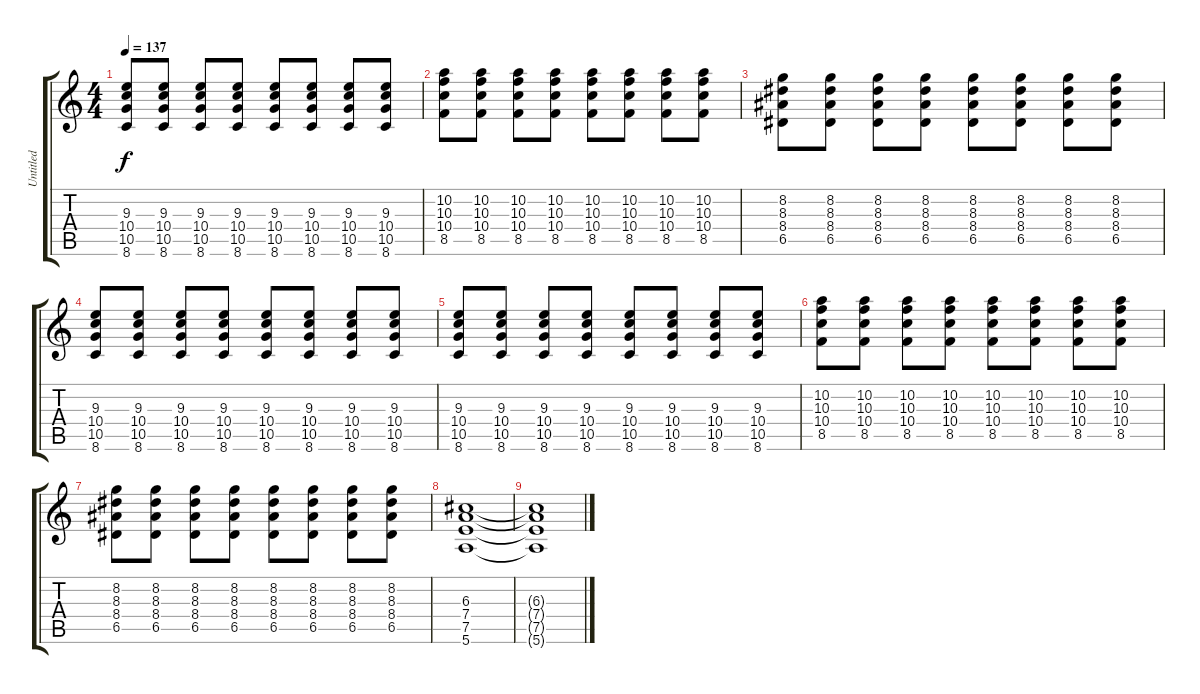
\track ("Untitled" "Untitled") {instrument electricguitarjazz}
\staff {score tabs}
\tuning (E4 B3 G3 D3 A2 E2) {hide}
\ts (4 4)
\tempo 137
\clef g2
\ks c
(9.3 10.4 10.5 8.6).8{dy f} (9.3 10.4 10.5 8.6).8 (9.3 10.4 10.5 8.6).8 (9.3 10.4 10.5 8.6).8 (9.3 10.4 10.5 8.6).8 (9.3 10.4 10.5 8.6).8 (9.3 10.4 10.5 8.6).8 (9.3 10.4 10.5 8.6).8 |
(10.2 10.3 10.4 8.5).8 (10.2 10.3 10.4 8.5).8 (10.2 10.3 10.4 8.5).8 (10.2 10.3 10.4 8.5).8 (10.2 10.3 10.4 8.5).8 (10.2 10.3 10.4 8.5).8 (10.2 10.3 10.4 8.5).8 (10.2 10.3 10.4 8.5).8 |
(8.2 8.3 8.4 6.5).8 (8.2 8.3 8.4 6.5).8 (8.2 8.3 8.4 6.5).8 (8.2 8.3 8.4 6.5).8 (8.2 8.3 8.4 6.5).8 (8.2 8.3 8.4 6.5).8 (8.2 8.3 8.4 6.5).8 (8.2 8.3 8.4 6.5).8 |
(9.3 10.4 10.5 8.6).8 (9.3 10.4 10.5 8.6).8 (9.3 10.4 10.5 8.6).8 (9.3 10.4 10.5 8.6).8 (9.3 10.4 10.5 8.6).8 (9.3 10.4 10.5 8.6).8 (9.3 10.4 10.5 8.6).8 (9.3 10.4 10.5 8.6).8 |
(9.3 10.4 10.5 8.6).8 (9.3 10.4 10.5 8.6).8 (9.3 10.4 10.5 8.6).8 (9.3 10.4 10.5 8.6).8 (9.3 10.4 10.5 8.6).8 (9.3 10.4 10.5 8.6).8 (9.3 10.4 10.5 8.6).8 (9.3 10.4 10.5 8.6).8 |
(10.2 10.3 10.4 8.5).8 (10.2 10.3 10.4 8.5).8 (10.2 10.3 10.4 8.5).8 (10.2 10.3 10.4 8.5).8 (10.2 10.3 10.4 8.5).8 (10.2 10.3 10.4 8.5).8 (10.2 10.3 10.4 8.5).8 (10.2 10.3 10.4 8.5).8 |
(8.2 8.3 8.4 6.5).8 (8.2 8.3 8.4 6.5).8 (8.2 8.3 8.4 6.5).8 (8.2 8.3 8.4 6.5).8 (8.2 8.3 8.4 6.5).8 (8.2 8.3 8.4 6.5).8 (8.2 8.3 8.4 6.5).8 (8.2 8.3 8.4 6.5).8 |
(6.3 7.4 7.5 5.6).1 |
(6.3{t} 7.4{t} 7.5{t} 5.6{t}).1
